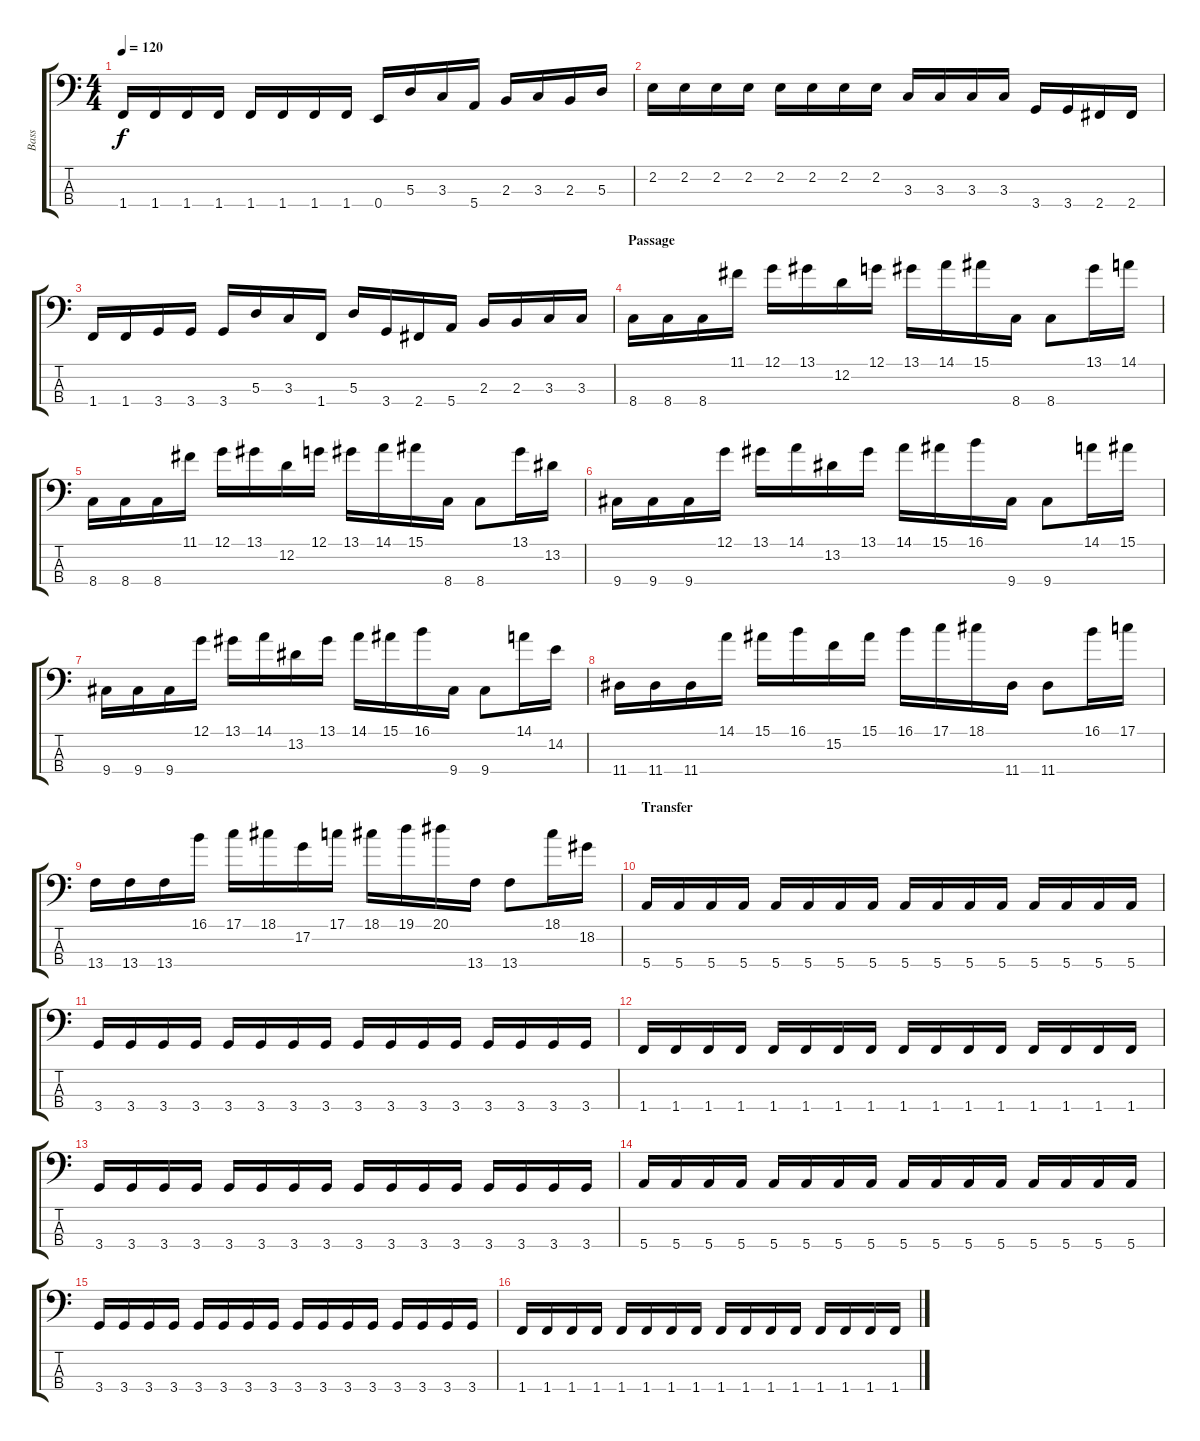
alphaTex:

\track ("Bass" "Bass") {instrument electricbassfinger}
\staff {score tabs}
\tuning (G2 D2 A1 E1) {hide}
\ts (4 4)
\tempo 120
\clef f4
\ks c
1.4.16{dy f} 1.4.16 1.4.16 1.4.16 1.4.16 1.4.16 1.4.16 1.4.16 0.4.16 5.3.16 3.3.16 5.4.16 2.3.16 3.3.16 2.3.16 5.3.16 |
2.2.16 2.2.16 2.2.16 2.2.16 2.2.16 2.2.16 2.2.16 2.2.16 3.3.16 3.3.16 3.3.16 3.3.16 3.4.16 3.4.16 2.4.16 2.4.16 |
1.4.16 1.4.16 3.4.16 3.4.16 3.4.16 5.3.16 3.3.16 1.4.16 5.3.16 3.4.16 2.4.16 5.4.16 2.3.16 2.3.16 3.3.16 3.3.16 |
\section ("" "Passage")
8.4.16 8.4.16 8.4.16 11.1.16 12.1.16 13.1.16 12.2.16 12.1.16 13.1.16 14.1.16 15.1.16 8.4.16 8.4.8 13.1.16 14.1.16 |
8.4.16 8.4.16 8.4.16 11.1.16 12.1.16 13.1.16 12.2.16 12.1.16 13.1.16 14.1.16 15.1.16 8.4.16 8.4.8 13.1.16 13.2.16 |
9.4.16 9.4.16 9.4.16 12.1.16 13.1.16 14.1.16 13.2.16 13.1.16 14.1.16 15.1.16 16.1.16 9.4.16 9.4.8 14.1.16 15.1.16 |
9.4.16 9.4.16 9.4.16 12.1.16 13.1.16 14.1.16 13.2.16 13.1.16 14.1.16 15.1.16 16.1.16 9.4.16 9.4.8 14.1.16 14.2.16 |
11.4.16 11.4.16 11.4.16 14.1.16 15.1.16 16.1.16 15.2.16 15.1.16 16.1.16 17.1.16 18.1.16 11.4.16 11.4.8 16.1.16 17.1.16 |
13.4.16 13.4.16 13.4.16 16.1.16 17.1.16 18.1.16 17.2.16 17.1.16 18.1.16 19.1.16 20.1.16 13.4.16 13.4.8 18.1.16 18.2.16 |
\section ("" "Transfer")
5.4.16 5.4.16 5.4.16 5.4.16 5.4.16 5.4.16 5.4.16 5.4.16 5.4.16 5.4.16 5.4.16 5.4.16 5.4.16 5.4.16 5.4.16 5.4.16 |
3.4.16 3.4.16 3.4.16 3.4.16 3.4.16 3.4.16 3.4.16 3.4.16 3.4.16 3.4.16 3.4.16 3.4.16 3.4.16 3.4.16 3.4.16 3.4.16 |
1.4.16 1.4.16 1.4.16 1.4.16 1.4.16 1.4.16 1.4.16 1.4.16 1.4.16 1.4.16 1.4.16 1.4.16 1.4.16 1.4.16 1.4.16 1.4.16 |
3.4.16 3.4.16 3.4.16 3.4.16 3.4.16 3.4.16 3.4.16 3.4.16 3.4.16 3.4.16 3.4.16 3.4.16 3.4.16 3.4.16 3.4.16 3.4.16 |
5.4.16 5.4.16 5.4.16 5.4.16 5.4.16 5.4.16 5.4.16 5.4.16 5.4.16 5.4.16 5.4.16 5.4.16 5.4.16 5.4.16 5.4.16 5.4.16 |
3.4.16 3.4.16 3.4.16 3.4.16 3.4.16 3.4.16 3.4.16 3.4.16 3.4.16 3.4.16 3.4.16 3.4.16 3.4.16 3.4.16 3.4.16 3.4.16 |
1.4.16 1.4.16 1.4.16 1.4.16 1.4.16 1.4.16 1.4.16 1.4.16 1.4.16 1.4.16 1.4.16 1.4.16 1.4.16 1.4.16 1.4.16 1.4.16
